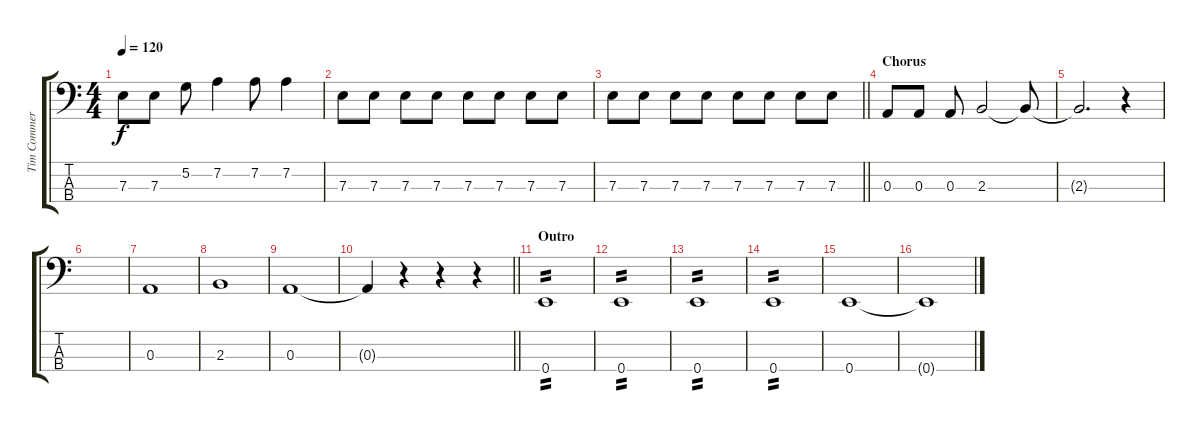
\track ("Tim Commerford" "Tim Commer") {instrument electricbassfinger}
\staff {score tabs}
\tuning (G2 D2 A1 E1) {hide}
\ts (4 4)
\tempo 120
\clef f4
\ks c
7.3.8{dy f} 7.3.8 5.2.8 7.2.4 7.2.8 7.2.4 |
7.3.8 7.3.8 7.3.8 7.3.8 7.3.8 7.3.8 7.3.8 7.3.8 |
\barLineRight lightlight
7.3.8 7.3.8 7.3.8 7.3.8 7.3.8 7.3.8 7.3.8 7.3.8 |
\section ("" "Chorus")
0.3.8 0.3.8 0.3.8 2.3.2 2.3{t}.8 |
2.3{t}.2{d} r.4 |
|
0.3.1 |
2.3.1 |
0.3.1 |
\barLineRight lightlight
0.3{t}.4 r.4 r.4 r.4 |
\section ("" "Outro")
0.4.1{tp 2} |
0.4.1{tp 2} |
0.4.1{tp 2} |
0.4.1{tp 2} |
0.4.1 |
0.4{t}.1
